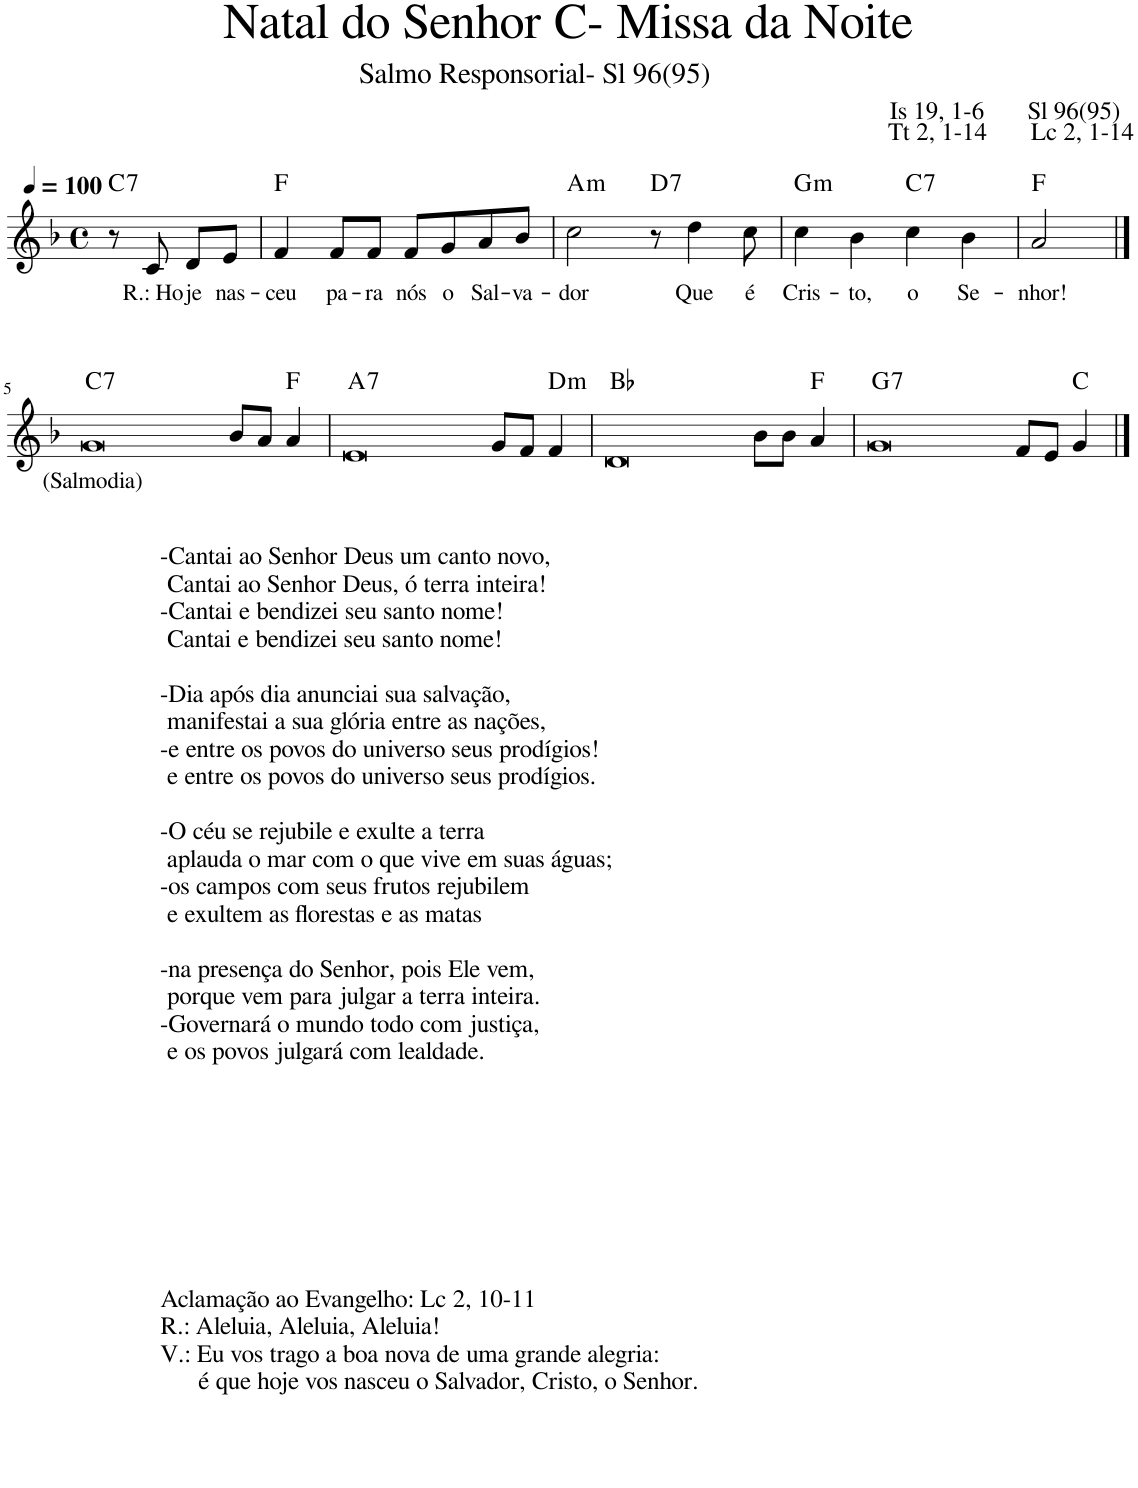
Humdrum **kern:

**kern	**text	**harte
*part1	*part1	*part1
*staff1	*staff1	*
*I"Voz	*	*
*I'Vo.	*	*
*clefG2	*	*
*k[b-]	*	*
*M4/4	*	*
*met(c)	*	*
*MM100	*	*
=	=	=
!	!	!LO:H:kt=7
8r	.	C:7
!	!LO:LY:b	!
8c/	R.: Ho-	.
!	!LO:LY:b	!
8d/L	-je	.
!	!LO:LY:b	!
8e/J	nas-	.
=1	=1	=1
!	!LO:LY:b	!
4f/	-ceu	F:maj
!	!LO:LY:b	!
8f/L	pa-	.
!	!LO:LY:b	!
8f/J	-ra	.
!	!LO:LY:b	!
8f/L	nós	.
!	!LO:LY:b	!
8g/	o	.
!	!LO:LY:b	!
8a/	Sal-	.
!	!LO:LY:b	!
8b-/J	-va-	.
=2	=2	=2
!	!LO:LY:b	!LO:H:kt=m
2cc\	-dor	A:min
!	!	!LO:H:kt=7
8r	.	D:7
!	!LO:LY:b	!
4dd\	Que	.
!	!LO:LY:b	!
8cc\	é	.
=3	=3	=3
!	!LO:LY:b	!LO:H:kt=m
4cc\	Cris-	G:min
!	!LO:LY:b	!
4b-\	-to,	.
!	!LO:LY:b	!LO:H:kt=7
4cc\	o	C:7
!	!LO:LY:b	!
4b-\	Se-	.
=4	=4	=4
!	!LO:LY:b	!
2a/	-nhor!	F:maj
!!LO:LB:g=z
==5	==5	==5
!LO:TX:b:t=-Cantai ao Senhor Deus um canto novo,	!	!
!LO:TX:b:t=Cantai ao Senhor Deus, ó terra inteira!	!	!
!LO:TX:b:t=-Cantai e bendizei seu santo nome!	!	!
!LO:TX:b:t=Cantai e bendizei seu santo nome!	!	!
!LO:TX:b:t=-Dia após dia anunciai sua salvação,	!	!
!LO:TX:b:t=manifestai a sua glória entre as nações,	!	!
!LO:TX:b:t=-e entre os povos do universo seus prodígios!	!	!
!LO:TX:b:t=e entre os povos do universo seus prodígios.	!	!
!LO:TX:b:t=-O céu se rejubile e exulte a terra	!	!
!LO:TX:b:t=aplauda o mar com o que vive em suas águas;	!	!
!LO:TX:b:t=-os campos com seus frutos rejubilem	!	!
!LO:TX:b:t=e exultem as florestas e as matas	!	!
!LO:TX:b:t=-na presença do Senhor, pois Ele vem,	!	!
!LO:TX:b:t=porque vem para julgar a terra inteira.	!	!
!LO:TX:b:t=-Governará o mundo todo com justiça,	!	!
!LO:TX:b:t=e os povos julgará com lealdade.	!	!
!LO:TX:b:t=Aclamação ao Evangelho&colon; Lc 2, 10-11	!	!
!LO:TX:b:t=R.&colon; Aleluia, Aleluia, Aleluia!	!	!
!LO:TX:b:t=V.&colon; Eu vos trago a boa nova de uma grande alegria&colon;	!	!
!LO:TX:b:t=é que hoje vos nasceu o Salvador, Cristo, o Senhor.	!	!
!	!LO:LY:b	!LO:H:kt=7
[1g	(Salmodia)	C:7
1ryy	.	.
8b-/L	.	.
8a/J	.	.
4a/	.	F:maj
=6	=6	=6
!	!	!LO:H:kt=7
[1e	.	A:7
1g]	.	.
8g/L	.	.
8f/J	.	.
!	!	!LO:H:kt=m
4f/	.	D:min
=7	=7	=7
[1d	.	Bb:maj
1e]	.	.
8b-\L	.	.
8b-\J	.	.
4a/	.	F:maj
=8	=8	=8
!	!	!LO:H:kt=7
[1g	.	G:7
1d]	.	.
8f/L	.	.
8e/J	.	.
4g/	.	C:maj
==9	==9	==9
1g]	.	.
=	=	=
*-	*-	*-
